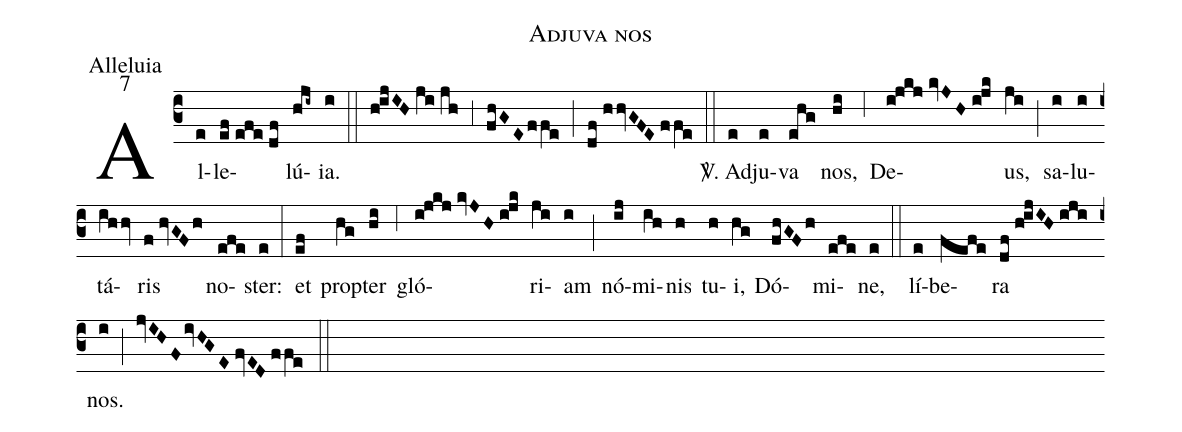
name:Adjuva nos;
office-part:Alleluia;
mode:7;
%%
(c3) Al(e)le(ef//efe//df)lú(hji~)ia.(i) (::)
(h!ijIH//ji//jh) (,3) (fhGE/ffe) (;) (df//hhvGFE//ffe) (::)

<sp>V/</sp>. Ad(e)ju(e)va(ehg) nos,(hi) (,6) De(i!jkj//kvJH//i!jk)us,(ji) (;) sa(i)lu(i)tá(ihhv)ris(f//hvGFh) no(efe)ster:(e) (:)
et(ef) prop(hg)ter(hi) (,6) gló(i!jkj//kvJH//i!jk)ri(ji)am(i) (;) nó(ij)mi(ih)nis(h) tu(h)i,(hg) Dó(fhGFh)mi(efe)ne,(e) (::)
lí(e)be(fefe)ra(df//h!ijIH//iji) nos.(i) (;) (jvIHF/ivHGE//fvED//ffe) (::)
